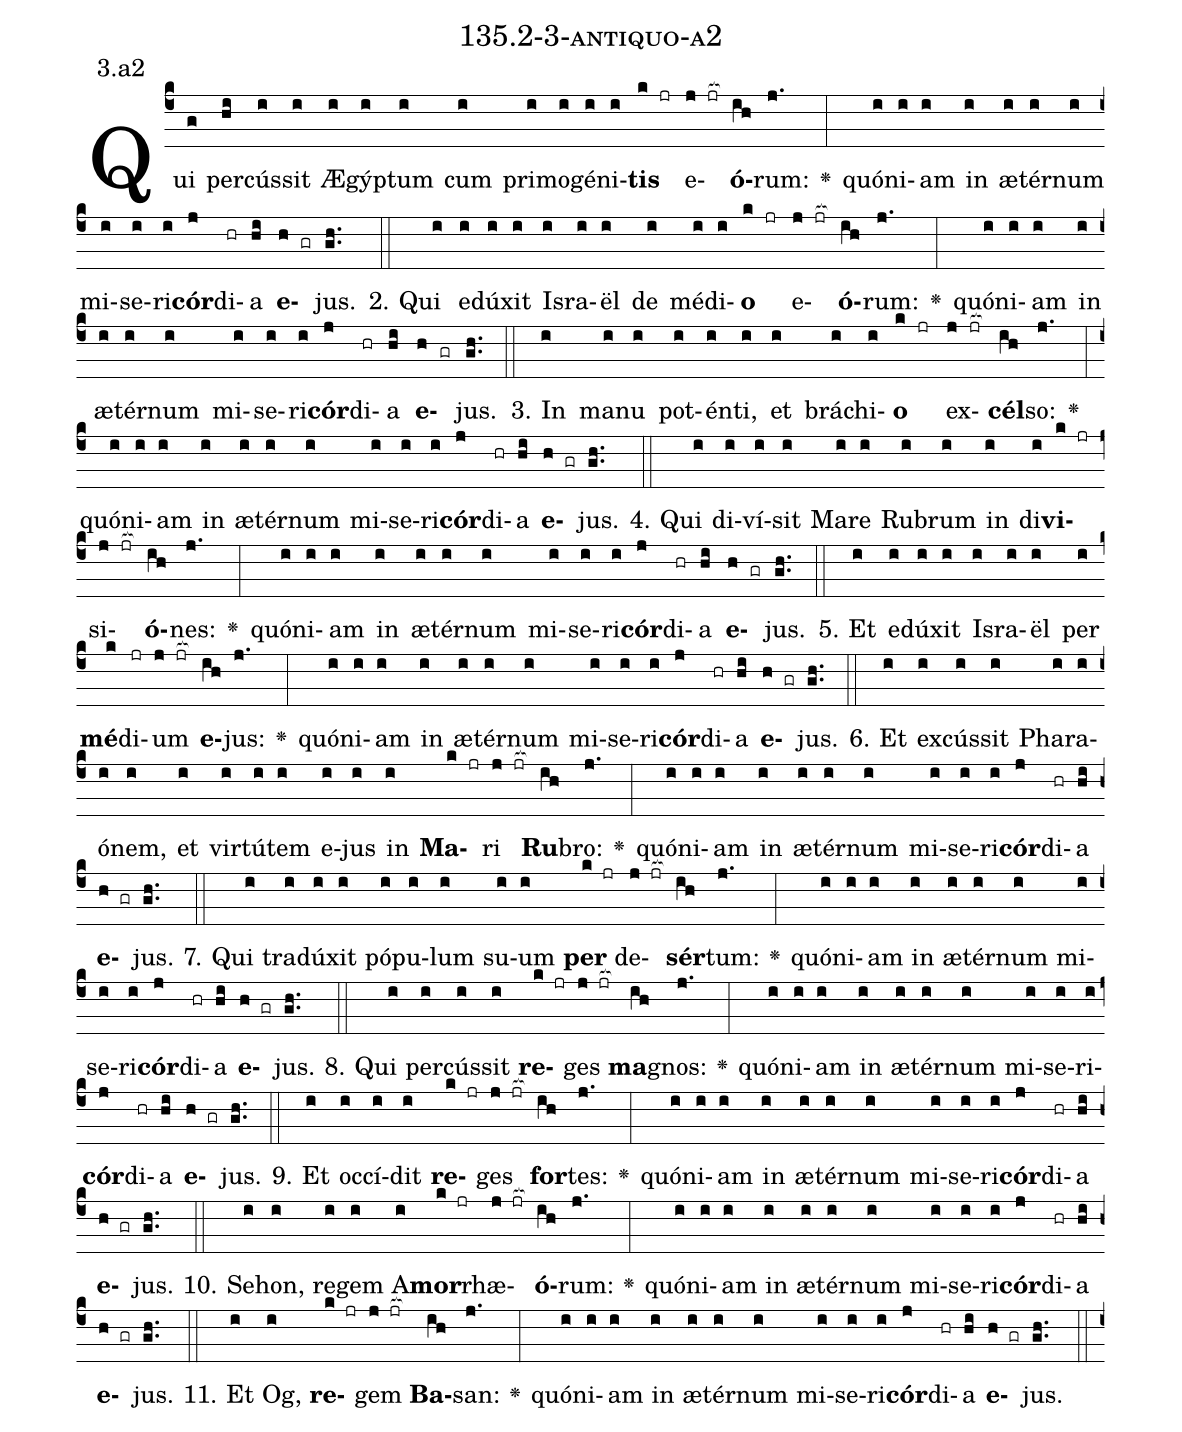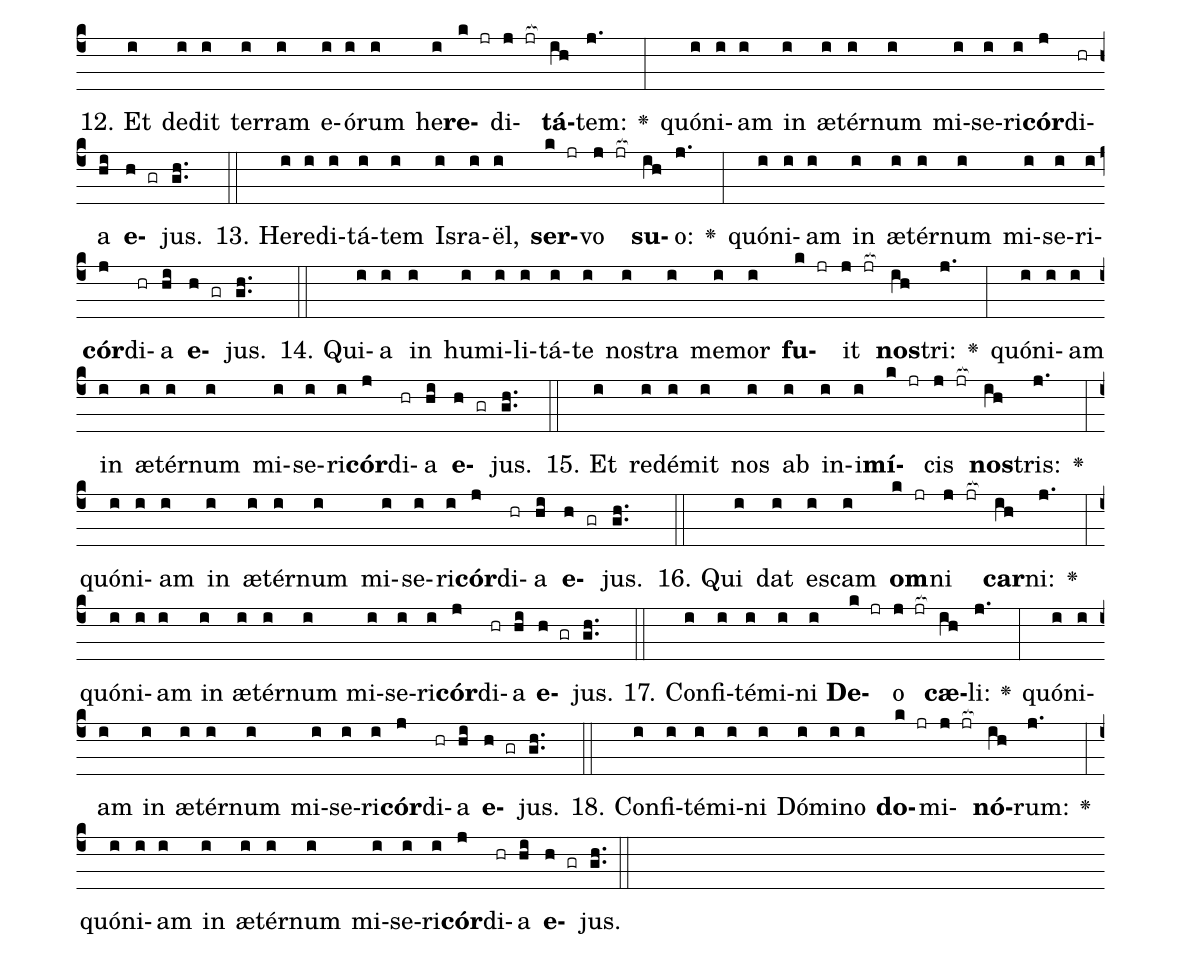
name: 135.2-3-antiquo-a2;
annotation: 3.a2;
%%
(c4)Qui(g) per(hi)cús(i)sit(i) Æ(i)gýp(i)tum(i) cum(i) pri(i)mo(i)gé(i)ni(i)<b>tis</b>(k jr) e(j jr[ocb:1{])<b>ó</b>(ih[ocb:0}])rum:(j.) <v>\greheightstar</v>(:) quón(i)i(i)am(i) in(i) æ(i)tér(i)num(i) mi(i)se(i)ri(i)<b>cór</b>(j)di(hr)a(hi) <b>e</b>(h gr)jus.(gh..) (::)
2. Qui(i) e(i)dú(i)xit(i) Is(i)ra(i)ël(i) de(i) mé(i)di(i)<b>o</b>(k jr) e(j jr[ocb:1{])<b>ó</b>(ih[ocb:0}])rum:(j.) <v>\greheightstar</v>(:) quón(i)i(i)am(i) in(i) æ(i)tér(i)num(i) mi(i)se(i)ri(i)<b>cór</b>(j)di(hr)a(hi) <b>e</b>(h gr)jus.(gh..) (::)
3. In(i) ma(i)nu(i) pot(i)én(i)ti,(i) et(i) brá(i)chi(i)<b>o</b>(k jr) ex(j jr[ocb:1{])<b>cél</b>(ih[ocb:0}])so:(j.) <v>\greheightstar</v>(:) quón(i)i(i)am(i) in(i) æ(i)tér(i)num(i) mi(i)se(i)ri(i)<b>cór</b>(j)di(hr)a(hi) <b>e</b>(h gr)jus.(gh..) (::)
4. Qui(i) di(i)ví(i)sit(i) Ma(i)re(i) Ru(i)brum(i) in(i) di(i)<b>vi</b>(k jr)si(j jr[ocb:1{])<b>ó</b>(ih[ocb:0}])nes:(j.) <v>\greheightstar</v>(:) quón(i)i(i)am(i) in(i) æ(i)tér(i)num(i) mi(i)se(i)ri(i)<b>cór</b>(j)di(hr)a(hi) <b>e</b>(h gr)jus.(gh..) (::)
5. Et(i) e(i)dú(i)xit(i) Is(i)ra(i)ël(i) per(i) <b>mé</b>(k)di(jr)um(j jr[ocb:1{]) <b>e</b>(ih[ocb:0}])jus:(j.) <v>\greheightstar</v>(:) quón(i)i(i)am(i) in(i) æ(i)tér(i)num(i) mi(i)se(i)ri(i)<b>cór</b>(j)di(hr)a(hi) <b>e</b>(h gr)jus.(gh..) (::)
6. Et(i) ex(i)cús(i)sit(i) Pha(i)ra(i)ó(i)nem,(i) et(i) vir(i)tú(i)tem(i) e(i)jus(i) in(i) <b>Ma</b>(k jr)ri(j jr[ocb:1{]) <b>Ru</b>(ih[ocb:0}])bro:(j.) <v>\greheightstar</v>(:) quón(i)i(i)am(i) in(i) æ(i)tér(i)num(i) mi(i)se(i)ri(i)<b>cór</b>(j)di(hr)a(hi) <b>e</b>(h gr)jus.(gh..) (::)
7. Qui(i) tra(i)dú(i)xit(i) pó(i)pu(i)lum(i) su(i)um(i) <b>per</b>(k jr) de(j jr[ocb:1{])<b>sér</b>(ih[ocb:0}])tum:(j.) <v>\greheightstar</v>(:) quón(i)i(i)am(i) in(i) æ(i)tér(i)num(i) mi(i)se(i)ri(i)<b>cór</b>(j)di(hr)a(hi) <b>e</b>(h gr)jus.(gh..) (::)
8. Qui(i) per(i)cús(i)sit(i) <b>re</b>(k jr)ges(j jr[ocb:1{]) <b>ma</b>(ih[ocb:0}])gnos:(j.) <v>\greheightstar</v>(:) quón(i)i(i)am(i) in(i) æ(i)tér(i)num(i) mi(i)se(i)ri(i)<b>cór</b>(j)di(hr)a(hi) <b>e</b>(h gr)jus.(gh..) (::)
9. Et(i) oc(i)cí(i)dit(i) <b>re</b>(k jr)ges(j jr[ocb:1{]) <b>for</b>(ih[ocb:0}])tes:(j.) <v>\greheightstar</v>(:) quón(i)i(i)am(i) in(i) æ(i)tér(i)num(i) mi(i)se(i)ri(i)<b>cór</b>(j)di(hr)a(hi) <b>e</b>(h gr)jus.(gh..) (::)
10. Se(i)hon,(i) re(i)gem(i) A(i)<b>mor</b>(k jr)rhæ(j jr[ocb:1{])<b>ó</b>(ih[ocb:0}])rum:(j.) <v>\greheightstar</v>(:) quón(i)i(i)am(i) in(i) æ(i)tér(i)num(i) mi(i)se(i)ri(i)<b>cór</b>(j)di(hr)a(hi) <b>e</b>(h gr)jus.(gh..) (::)
11. Et(i) Og,(i) <b>re</b>(k jr)gem(j jr[ocb:1{]) <b>Ba</b>(ih[ocb:0}])san:(j.) <v>\greheightstar</v>(:) quón(i)i(i)am(i) in(i) æ(i)tér(i)num(i) mi(i)se(i)ri(i)<b>cór</b>(j)di(hr)a(hi) <b>e</b>(h gr)jus.(gh..) (::)
12. Et(i) de(i)dit(i) ter(i)ram(i) e(i)ó(i)rum(i) he(i)<b>re</b>(k jr)di(j jr[ocb:1{])<b>tá</b>(ih[ocb:0}])tem:(j.) <v>\greheightstar</v>(:) quón(i)i(i)am(i) in(i) æ(i)tér(i)num(i) mi(i)se(i)ri(i)<b>cór</b>(j)di(hr)a(hi) <b>e</b>(h gr)jus.(gh..) (::)
13. He(i)re(i)di(i)tá(i)tem(i) Is(i)ra(i)ël,(i) <b>ser</b>(k jr)vo(j jr[ocb:1{]) <b>su</b>(ih[ocb:0}])o:(j.) <v>\greheightstar</v>(:) quón(i)i(i)am(i) in(i) æ(i)tér(i)num(i) mi(i)se(i)ri(i)<b>cór</b>(j)di(hr)a(hi) <b>e</b>(h gr)jus.(gh..) (::)
14. Qui(i)a(i) in(i) hu(i)mi(i)li(i)tá(i)te(i) nos(i)tra(i) me(i)mor(i) <b>fu</b>(k jr)it(j jr[ocb:1{]) <b>nos</b>(ih[ocb:0}])tri:(j.) <v>\greheightstar</v>(:) quón(i)i(i)am(i) in(i) æ(i)tér(i)num(i) mi(i)se(i)ri(i)<b>cór</b>(j)di(hr)a(hi) <b>e</b>(h gr)jus.(gh..) (::)
15. Et(i) red(i)é(i)mit(i) nos(i) ab(i) in(i)i(i)<b>mí</b>(k jr)cis(j jr[ocb:1{]) <b>nos</b>(ih[ocb:0}])tris:(j.) <v>\greheightstar</v>(:) quón(i)i(i)am(i) in(i) æ(i)tér(i)num(i) mi(i)se(i)ri(i)<b>cór</b>(j)di(hr)a(hi) <b>e</b>(h gr)jus.(gh..) (::)
16. Qui(i) dat(i) es(i)cam(i) <b>om</b>(k jr)ni(j jr[ocb:1{]) <b>car</b>(ih[ocb:0}])ni:(j.) <v>\greheightstar</v>(:) quón(i)i(i)am(i) in(i) æ(i)tér(i)num(i) mi(i)se(i)ri(i)<b>cór</b>(j)di(hr)a(hi) <b>e</b>(h gr)jus.(gh..) (::)
17. Con(i)fi(i)té(i)mi(i)ni(i) <b>De</b>(k jr)o(j jr[ocb:1{]) <b>cæ</b>(ih[ocb:0}])li:(j.) <v>\greheightstar</v>(:) quón(i)i(i)am(i) in(i) æ(i)tér(i)num(i) mi(i)se(i)ri(i)<b>cór</b>(j)di(hr)a(hi) <b>e</b>(h gr)jus.(gh..) (::)
18. Con(i)fi(i)té(i)mi(i)ni(i) Dó(i)mi(i)no(i) <b>do</b>(k jr)mi(j jr[ocb:1{])<b>nó</b>(ih[ocb:0}])rum:(j.) <v>\greheightstar</v>(:) quón(i)i(i)am(i) in(i) æ(i)tér(i)num(i) mi(i)se(i)ri(i)<b>cór</b>(j)di(hr)a(hi) <b>e</b>(h gr)jus.(gh..) (::)
